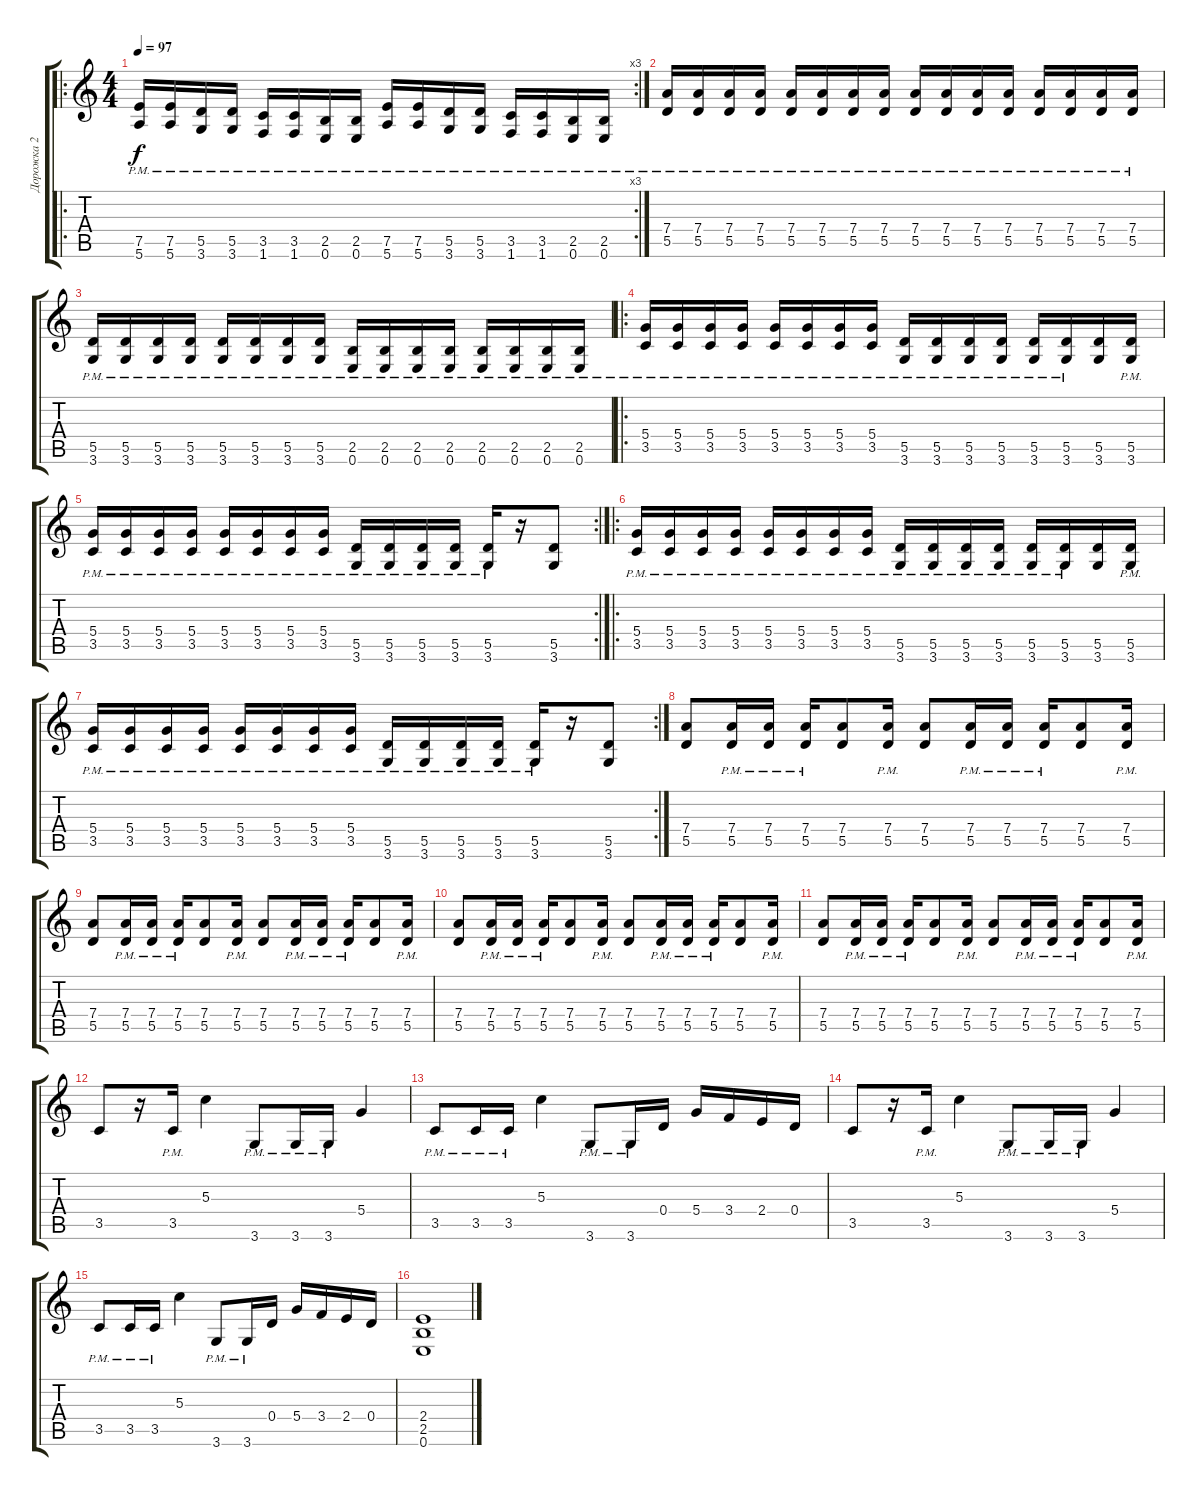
\track ("Дорожка 2" "Дорожка 2") {instrument distortionguitar}
\staff {score tabs}
\tuning (E4 B3 G3 D3 A2 E2) {hide}
\ro
\rc 3
\ts (4 4)
\tempo 97
\clef g2
\ks c
(7.5{pm} 5.6{pm}).16{dy f} (7.5{pm} 5.6{pm}).16 (5.5{pm} 3.6{pm}).16 (5.5{pm} 3.6{pm}).16 (3.5{pm} 1.6{pm}).16 (3.5{pm} 1.6{pm}).16 (2.5{pm} 0.6{pm}).16 (2.5{pm} 0.6{pm}).16 (7.5{pm} 5.6{pm}).16 (7.5{pm} 5.6{pm}).16 (5.5{pm} 3.6{pm}).16 (5.5{pm} 3.6{pm}).16 (3.5{pm} 1.6{pm}).16 (3.5{pm} 1.6{pm}).16 (2.5{pm} 0.6{pm}).16 (2.5{pm} 0.6{pm}).16 |
(7.4{pm} 5.5{pm}).16 (7.4{pm} 5.5{pm}).16 (7.4{pm} 5.5{pm}).16 (7.4{pm} 5.5{pm}).16 (7.4{pm} 5.5{pm}).16 (7.4{pm} 5.5{pm}).16 (7.4{pm} 5.5{pm}).16 (7.4{pm} 5.5{pm}).16 (7.4{pm} 5.5{pm}).16 (7.4{pm} 5.5{pm}).16 (7.4{pm} 5.5{pm}).16 (7.4{pm} 5.5{pm}).16 (7.4{pm} 5.5{pm}).16 (7.4{pm} 5.5{pm}).16 (7.4{pm} 5.5{pm}).16 (7.4{pm} 5.5{pm}).16 |
(5.5{pm} 3.6{pm}).16 (5.5{pm} 3.6{pm}).16 (5.5{pm} 3.6{pm}).16 (5.5{pm} 3.6{pm}).16 (5.5{pm} 3.6{pm}).16 (5.5{pm} 3.6{pm}).16 (5.5{pm} 3.6{pm}).16 (5.5{pm} 3.6{pm}).16 (2.5{pm} 0.6{pm}).16 (2.5{pm} 0.6{pm}).16 (2.5{pm} 0.6{pm}).16 (2.5{pm} 0.6{pm}).16 (2.5{pm} 0.6{pm}).16 (2.5{pm} 0.6{pm}).16 (2.5{pm} 0.6{pm}).16 (2.5{pm} 0.6{pm}).16 |
\ro
(5.4{pm} 3.5{pm}).16 (5.4{pm} 3.5{pm}).16 (5.4{pm} 3.5{pm}).16 (5.4{pm} 3.5{pm}).16 (5.4{pm} 3.5{pm}).16 (5.4{pm} 3.5{pm}).16 (5.4{pm} 3.5{pm}).16 (5.4{pm} 3.5{pm}).16 (5.5{pm} 3.6{pm}).16 (5.5{pm} 3.6{pm}).16 (5.5{pm} 3.6{pm}).16 (5.5{pm} 3.6{pm}).16 (5.5{pm} 3.6{pm}).16 (5.5{pm} 3.6{pm}).16 (5.5 3.6).16 (5.5{pm} 3.6{pm}).16 |
\rc 2
(5.4{pm} 3.5{pm}).16 (5.4{pm} 3.5{pm}).16 (5.4{pm} 3.5{pm}).16 (5.4{pm} 3.5{pm}).16 (5.4{pm} 3.5{pm}).16 (5.4{pm} 3.5{pm}).16 (5.4{pm} 3.5{pm}).16 (5.4{pm} 3.5{pm}).16 (5.5{pm} 3.6{pm}).16 (5.5{pm} 3.6{pm}).16 (5.5{pm} 3.6{pm}).16 (5.5{pm} 3.6{pm}).16 (5.5{pm} 3.6{pm}).16 r.16 (5.5 3.6).8 |
\ro
(5.4{pm} 3.5{pm}).16 (5.4{pm} 3.5{pm}).16 (5.4{pm} 3.5{pm}).16 (5.4{pm} 3.5{pm}).16 (5.4{pm} 3.5{pm}).16 (5.4{pm} 3.5{pm}).16 (5.4{pm} 3.5{pm}).16 (5.4{pm} 3.5{pm}).16 (5.5{pm} 3.6{pm}).16 (5.5{pm} 3.6{pm}).16 (5.5{pm} 3.6{pm}).16 (5.5{pm} 3.6{pm}).16 (5.5{pm} 3.6{pm}).16 (5.5{pm} 3.6{pm}).16 (5.5 3.6).16 (5.5{pm} 3.6{pm}).16 |
\rc 2
(5.4{pm} 3.5{pm}).16 (5.4{pm} 3.5{pm}).16 (5.4{pm} 3.5{pm}).16 (5.4{pm} 3.5{pm}).16 (5.4{pm} 3.5{pm}).16 (5.4{pm} 3.5{pm}).16 (5.4{pm} 3.5{pm}).16 (5.4{pm} 3.5{pm}).16 (5.5{pm} 3.6{pm}).16 (5.5{pm} 3.6{pm}).16 (5.5{pm} 3.6{pm}).16 (5.5{pm} 3.6{pm}).16 (5.5{pm} 3.6{pm}).16 r.16 (5.5 3.6).8 |
(7.4 5.5).8 (7.4{pm} 5.5{pm}).16 (7.4{pm} 5.5{pm}).16 (7.4{pm} 5.5{pm}).16 (7.4 5.5).8 (7.4{pm} 5.5{pm}).16 (7.4 5.5).8 (7.4{pm} 5.5{pm}).16 (7.4{pm} 5.5{pm}).16 (7.4{pm} 5.5{pm}).16 (7.4 5.5).8 (7.4{pm} 5.5{pm}).16 |
(7.4 5.5).8 (7.4{pm} 5.5{pm}).16 (7.4{pm} 5.5{pm}).16 (7.4{pm} 5.5{pm}).16 (7.4 5.5).8 (7.4{pm} 5.5{pm}).16 (7.4 5.5).8 (7.4{pm} 5.5{pm}).16 (7.4{pm} 5.5{pm}).16 (7.4{pm} 5.5{pm}).16 (7.4 5.5).8 (7.4{pm} 5.5{pm}).16 |
(7.4 5.5).8 (7.4{pm} 5.5{pm}).16 (7.4{pm} 5.5{pm}).16 (7.4{pm} 5.5{pm}).16 (7.4 5.5).8 (7.4{pm} 5.5{pm}).16 (7.4 5.5).8 (7.4{pm} 5.5{pm}).16 (7.4{pm} 5.5{pm}).16 (7.4{pm} 5.5{pm}).16 (7.4 5.5).8 (7.4{pm} 5.5{pm}).16 |
(7.4 5.5).8 (7.4{pm} 5.5{pm}).16 (7.4{pm} 5.5{pm}).16 (7.4{pm} 5.5{pm}).16 (7.4 5.5).8 (7.4{pm} 5.5{pm}).16 (7.4 5.5).8 (7.4{pm} 5.5{pm}).16 (7.4{pm} 5.5{pm}).16 (7.4{pm} 5.5{pm}).16 (7.4 5.5).8 (7.4{pm} 5.5{pm}).16 |
3.5.8 r.16 3.5{pm}.16 5.3.4 3.6{pm}.8 3.6{pm}.16 3.6{pm}.16 5.4.4 |
3.5{pm}.8 3.5{pm}.16 3.5{pm}.16 5.3.4 3.6{pm}.8 3.6{pm}.16 0.4.16 5.4.16 3.4.16 2.4.16 0.4.16 |
3.5.8 r.16 3.5{pm}.16 5.3.4 3.6{pm}.8 3.6{pm}.16 3.6{pm}.16 5.4.4 |
3.5{pm}.8 3.5{pm}.16 3.5{pm}.16 5.3.4 3.6{pm}.8 3.6{pm}.16 0.4.16 5.4.16 3.4.16 2.4.16 0.4.16 |
(2.4 2.5 0.6).1
